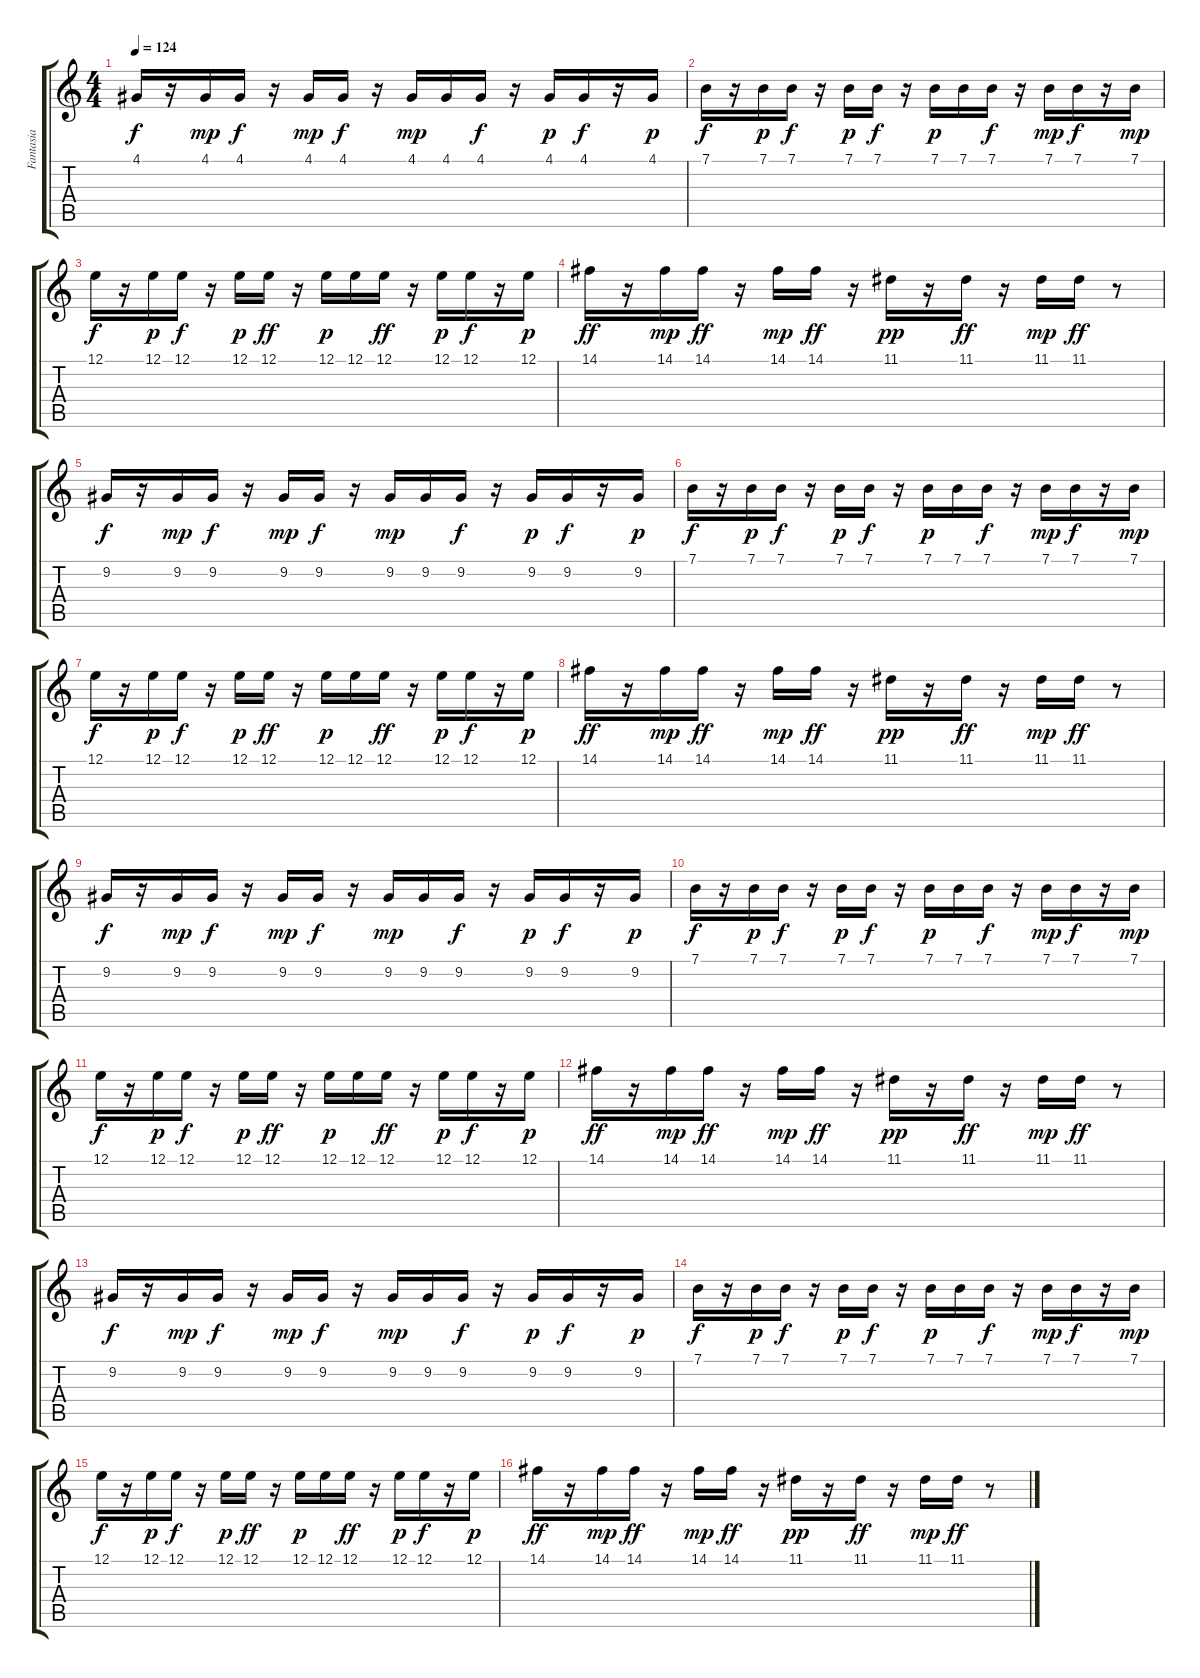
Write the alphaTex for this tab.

\track ("Fantasia" "Fantasia") {instrument lead5charang}
\staff {score tabs}
\tuning (E4 B3 G3 D3 A2 E2) {hide}
\ts (4 4)
\tempo 124
\clef g2
\ks c
4.1.16{dy f instrument lead5charang} r.16 4.1.16{dy mp} 4.1.16{dy f} r.16 4.1.16{dy mp} 4.1.16{dy f} r.16 4.1.16{dy mp} 4.1.16 4.1.16{dy f} r.16 4.1.16{dy p} 4.1.16{dy f} r.16 4.1.16{dy p} |
7.1.16{dy f} r.16 7.1.16{dy p} 7.1.16{dy f} r.16 7.1.16{dy p} 7.1.16{dy f} r.16 7.1.16{dy p} 7.1.16 7.1.16{dy f} r.16 7.1.16{dy mp} 7.1.16{dy f} r.16 7.1.16{dy mp} |
12.1.16{dy f} r.16 12.1.16{dy p} 12.1.16{dy f} r.16 12.1.16{dy p} 12.1.16{dy ff} r.16 12.1.16{dy p} 12.1.16 12.1.16{dy ff} r.16 12.1.16{dy p} 12.1.16{dy f} r.16 12.1.16{dy p} |
14.1.16{dy ff} r.16 14.1.16{dy mp} 14.1.16{dy ff} r.16 14.1.16{dy mp} 14.1.16{dy ff} r.16 11.1.16{dy pp} r.16 11.1.16{dy ff} r.16 11.1.16{dy mp} 11.1.16{dy ff} r.8 |
9.2.16{dy f} r.16 9.2.16{dy mp} 9.2.16{dy f} r.16 9.2.16{dy mp} 9.2.16{dy f} r.16 9.2.16{dy mp} 9.2.16 9.2.16{dy f} r.16 9.2.16{dy p} 9.2.16{dy f} r.16 9.2.16{dy p} |
7.1.16{dy f} r.16 7.1.16{dy p} 7.1.16{dy f} r.16 7.1.16{dy p} 7.1.16{dy f} r.16 7.1.16{dy p} 7.1.16 7.1.16{dy f} r.16 7.1.16{dy mp} 7.1.16{dy f} r.16 7.1.16{dy mp} |
12.1.16{dy f} r.16 12.1.16{dy p} 12.1.16{dy f} r.16 12.1.16{dy p} 12.1.16{dy ff} r.16 12.1.16{dy p} 12.1.16 12.1.16{dy ff} r.16 12.1.16{dy p} 12.1.16{dy f} r.16 12.1.16{dy p} |
14.1.16{dy ff} r.16 14.1.16{dy mp} 14.1.16{dy ff} r.16 14.1.16{dy mp} 14.1.16{dy ff} r.16 11.1.16{dy pp} r.16 11.1.16{dy ff} r.16 11.1.16{dy mp} 11.1.16{dy ff} r.8 |
9.2.16{dy f} r.16 9.2.16{dy mp} 9.2.16{dy f} r.16 9.2.16{dy mp} 9.2.16{dy f} r.16 9.2.16{dy mp} 9.2.16 9.2.16{dy f} r.16 9.2.16{dy p} 9.2.16{dy f} r.16 9.2.16{dy p} |
7.1.16{dy f} r.16 7.1.16{dy p} 7.1.16{dy f} r.16 7.1.16{dy p} 7.1.16{dy f} r.16 7.1.16{dy p} 7.1.16 7.1.16{dy f} r.16 7.1.16{dy mp} 7.1.16{dy f} r.16 7.1.16{dy mp} |
12.1.16{dy f} r.16 12.1.16{dy p} 12.1.16{dy f} r.16 12.1.16{dy p} 12.1.16{dy ff} r.16 12.1.16{dy p} 12.1.16 12.1.16{dy ff} r.16 12.1.16{dy p} 12.1.16{dy f} r.16 12.1.16{dy p} |
14.1.16{dy ff} r.16 14.1.16{dy mp} 14.1.16{dy ff} r.16 14.1.16{dy mp} 14.1.16{dy ff} r.16 11.1.16{dy pp} r.16 11.1.16{dy ff} r.16 11.1.16{dy mp} 11.1.16{dy ff} r.8 |
9.2.16{dy f} r.16 9.2.16{dy mp} 9.2.16{dy f} r.16 9.2.16{dy mp} 9.2.16{dy f} r.16 9.2.16{dy mp} 9.2.16 9.2.16{dy f} r.16 9.2.16{dy p} 9.2.16{dy f} r.16 9.2.16{dy p} |
7.1.16{dy f} r.16 7.1.16{dy p} 7.1.16{dy f} r.16 7.1.16{dy p} 7.1.16{dy f} r.16 7.1.16{dy p} 7.1.16 7.1.16{dy f} r.16 7.1.16{dy mp} 7.1.16{dy f} r.16 7.1.16{dy mp} |
12.1.16{dy f} r.16 12.1.16{dy p} 12.1.16{dy f} r.16 12.1.16{dy p} 12.1.16{dy ff} r.16 12.1.16{dy p} 12.1.16 12.1.16{dy ff} r.16 12.1.16{dy p} 12.1.16{dy f} r.16 12.1.16{dy p} |
14.1.16{dy ff} r.16 14.1.16{dy mp} 14.1.16{dy ff} r.16 14.1.16{dy mp} 14.1.16{dy ff} r.16 11.1.16{dy pp} r.16 11.1.16{dy ff} r.16 11.1.16{dy mp} 11.1.16{dy ff} r.8
